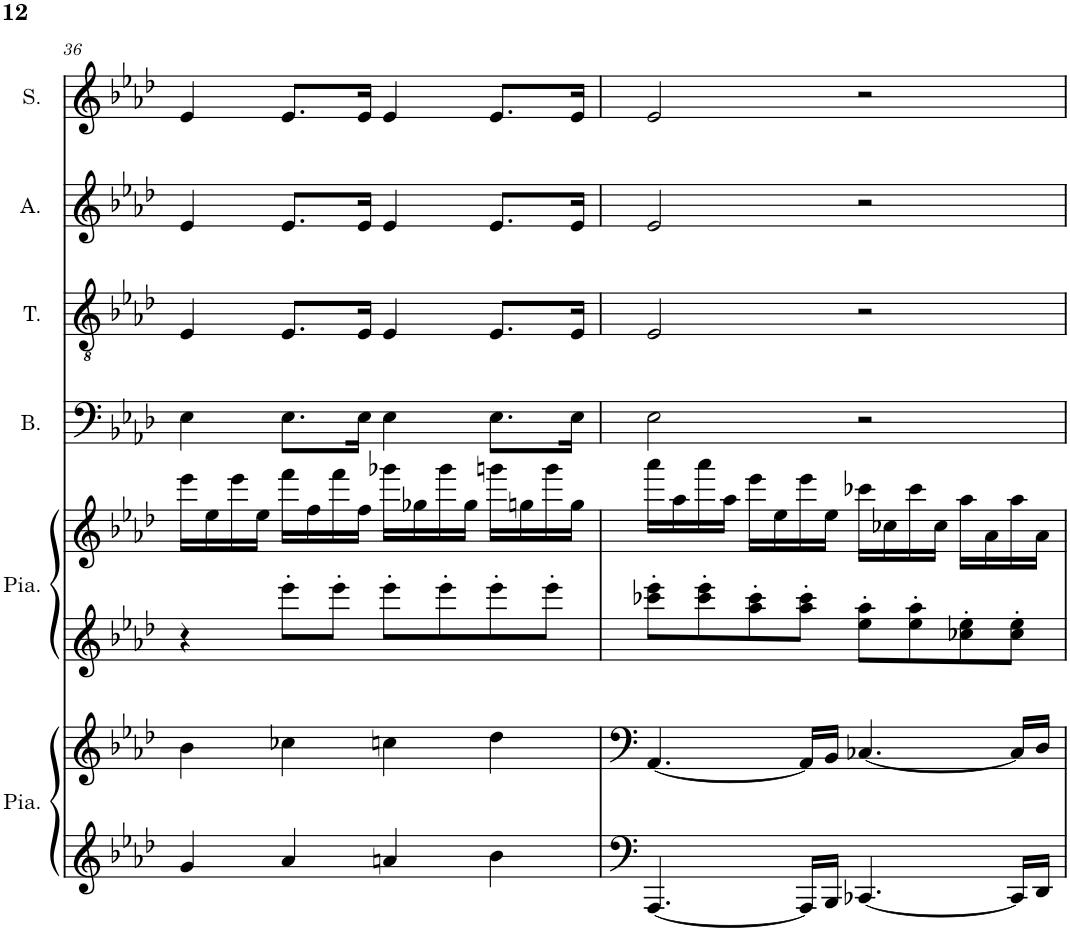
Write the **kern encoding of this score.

**kern	**kern	**kern	**kern	**kern	**kern	**kern	**kern
*part6	*part6	*part5	*part5	*part4	*part3	*part2	*part1
*staff8	*staff7	*staff6	*staff5	*staff4	*staff3	*staff2	*staff1
*I"Piano, main gauche	*	*I"Piano, main droite	*	*I"Basse	*I"Ténor	*I"Alto	*I"Soprano
*I'Pia.	*	*I'Pia.	*	*I'B.	*I'T.	*I'A.	*I'S.
!!LO:PB:g=z
*clefF4	*clefF4	*clefG2	*clefG2	*clefF4	*clefGv2	*clefG2	*clefG2
*k[b-e-a-d-]	*k[b-e-a-d-]	*k[b-e-a-d-]	*k[b-e-a-d-]	*k[b-e-a-d-]	*k[b-e-a-d-]	*k[b-e-a-d-]	*k[b-e-a-d-]
*M4/4	*M4/4	*M4/4	*M4/4	*M4/4	*M4/4	*M4/4	*M4/4
=36	=36	=36	=36	=36	=36	=36	=36
4g/	4b-\	4r	16eee-\LL	4E-\	4E-/	4e-/	4e-/
.	.	.	16ee-\	.	.	.	.
.	.	.	16eee-\	.	.	.	.
.	.	.	16ee-\JJ	.	.	.	.
4a-/	4cc-X\	8eee-'\L	16fff\LL	8.E-\L	8.E-/L	8.e-/L	8.e-/L
.	.	.	16ff\	.	.	.	.
.	.	8eee-'\J	16fff\	.	.	.	.
.	.	.	16ff\JJ	16E-\Jk	16E-/Jk	16e-/Jk	16e-/Jk
4an/	4ccn\	8eee-'\L	16ggg-X\LL	4E-\	4E-/	4e-/	4e-/
.	.	.	16gg-X\	.	.	.	.
.	.	8eee-'\	16ggg-\	.	.	.	.
.	.	.	16gg-\JJ	.	.	.	.
4b-\	4dd-\	8eee-'\	16gggn\LL	8.E-\L	8.E-/L	8.e-/L	8.e-/L
.	.	.	16ggn\	.	.	.	.
.	.	8eee-'\J	16ggg\	.	.	.	.
.	.	.	16gg\JJ	16E-\Jk	16E-/Jk	16e-/Jk	16e-/Jk
=37	=37	=37	=37	=37	=37	=37	=37
[4.AAA-/	[4.AA-/	8ccc-X\' 8eee-\'L	16aaa-\LL	2E-\	2E-/	2e-/	2e-/
.	.	.	16aa-\	.	.	.	.
.	.	8ccc-\' 8eee-\'	16aaa-\	.	.	.	.
.	.	.	16aa-\JJ	.	.	.	.
.	.	8aa-\' 8ccc-\'	16eee-\LL	.	.	.	.
.	.	.	16ee-\	.	.	.	.
16AAA-/LL]	16AA-/LL]	8aa-\' 8ccc-\'J	16eee-\	.	.	.	.
16BBB-/JJ	16BB-/JJ	.	16ee-\JJ	.	.	.	.
[4.CC-X/	[4.C-X/	8ee-\' 8aa-\'L	16ccc-X\LL	2r	2r	2r	2r
.	.	.	16cc-X\	.	.	.	.
.	.	8ee-\' 8aa-\'	16ccc-\	.	.	.	.
.	.	.	16cc-\JJ	.	.	.	.
.	.	8cc-X\' 8ee-\'	16aa-\LL	.	.	.	.
.	.	.	16a-\	.	.	.	.
16CC-/LL]	16C-/LL]	8cc-\' 8ee-\'J	16aa-\	.	.	.	.
16DD-/JJ	16D-/JJ	.	16a-\JJ	.	.	.	.
=	=	=	=	=	=	=	=
*-	*-	*-	*-	*-	*-	*-	*-
